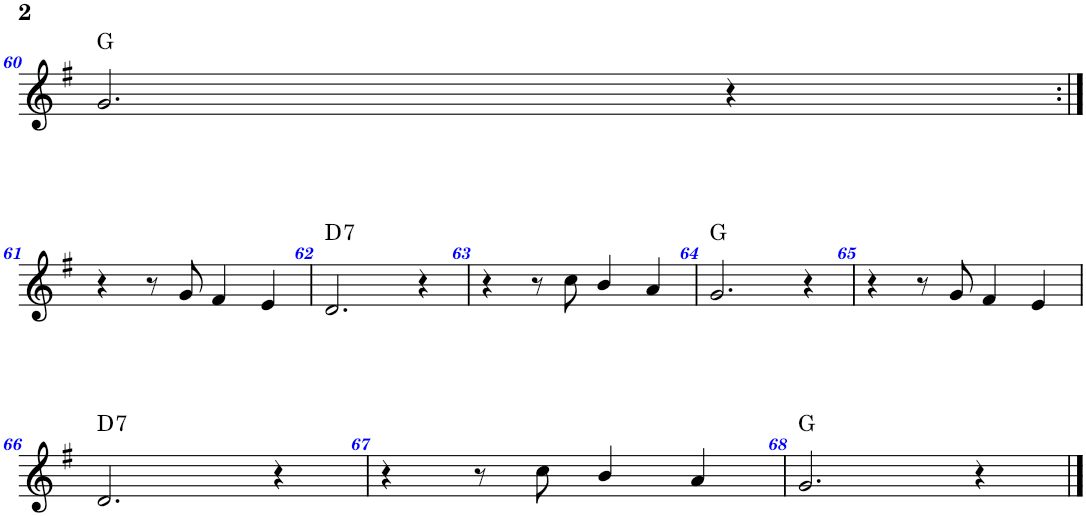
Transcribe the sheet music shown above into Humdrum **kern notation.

**kern	**harte
*part1	*part1
*staff1	*
*I"Solista	*
!!LO:PB:g=z
*clefG2	*
*k[f#]	*
*M4/4	*
=60	=60
2.g/	G:maj
4r	.
!!LO:LB:g=z
=61:|!	=61:|!
4r	.
8r	.
8g/	.
4f#/	.
4e/	.
=62	=62
!	!LO:H:kt=7
2.d/	D:7
4r	.
=63	=63
4r	.
8r	.
8cc\	.
4b/	.
4a/	.
=64	=64
2.g/	G:maj
4r	.
=65	=65
4r	.
8r	.
8g/	.
4f#/	.
4e/	.
!!LO:LB:g=z
=66	=66
!	!LO:H:kt=7
2.d/	D:7
4r	.
=67	=67
4r	.
8r	.
8cc\	.
4b/	.
4a/	.
=68	=68
2.g/	G:maj
4r	.
==	==
*-	*-
